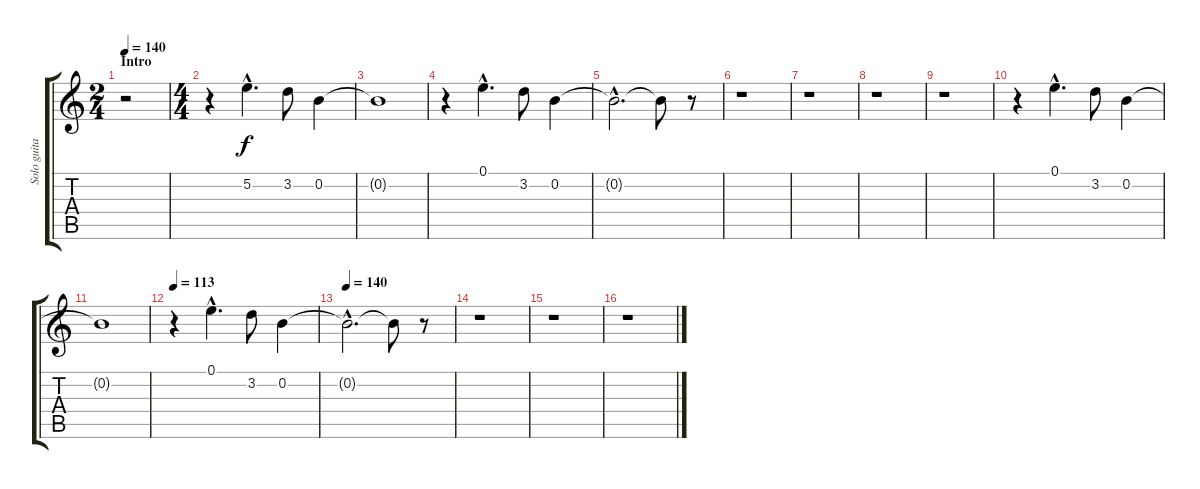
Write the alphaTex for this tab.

\track ("Solo guitar # 2" "Solo guita") {instrument distortionguitar}
\staff {score tabs}
\tuning (E4 B3 G3 D3 A2 E2) {hide}
\ts (2 4)
\section ("" "Intro ")
\tempo 140
\clef g2
\ks c
r.2{dy f instrument distortionguitar} |
\ts (4 4)
r.4 5.2{hac}.4{d} 3.2.8 0.2.4 |
0.2{t}.1 |
r.4 0.1{hac}.4{d} 3.2.8 0.2.4 |
0.2{hac t}.2{d} 0.2{t}.8 r.8 |
r.1 |
r.1 |
r.1 |
r.1 |
r.4 0.1{hac}.4{d} 3.2.8 0.2.4 |
0.2{t}.1 |
\tempo 113
r.4 0.1{hac}.4{d} 3.2.8 0.2.4 |
\tempo 140
0.2{hac t}.2{d} 0.2{t}.8 r.8 |
r.1 |
r.1 |
r.1
